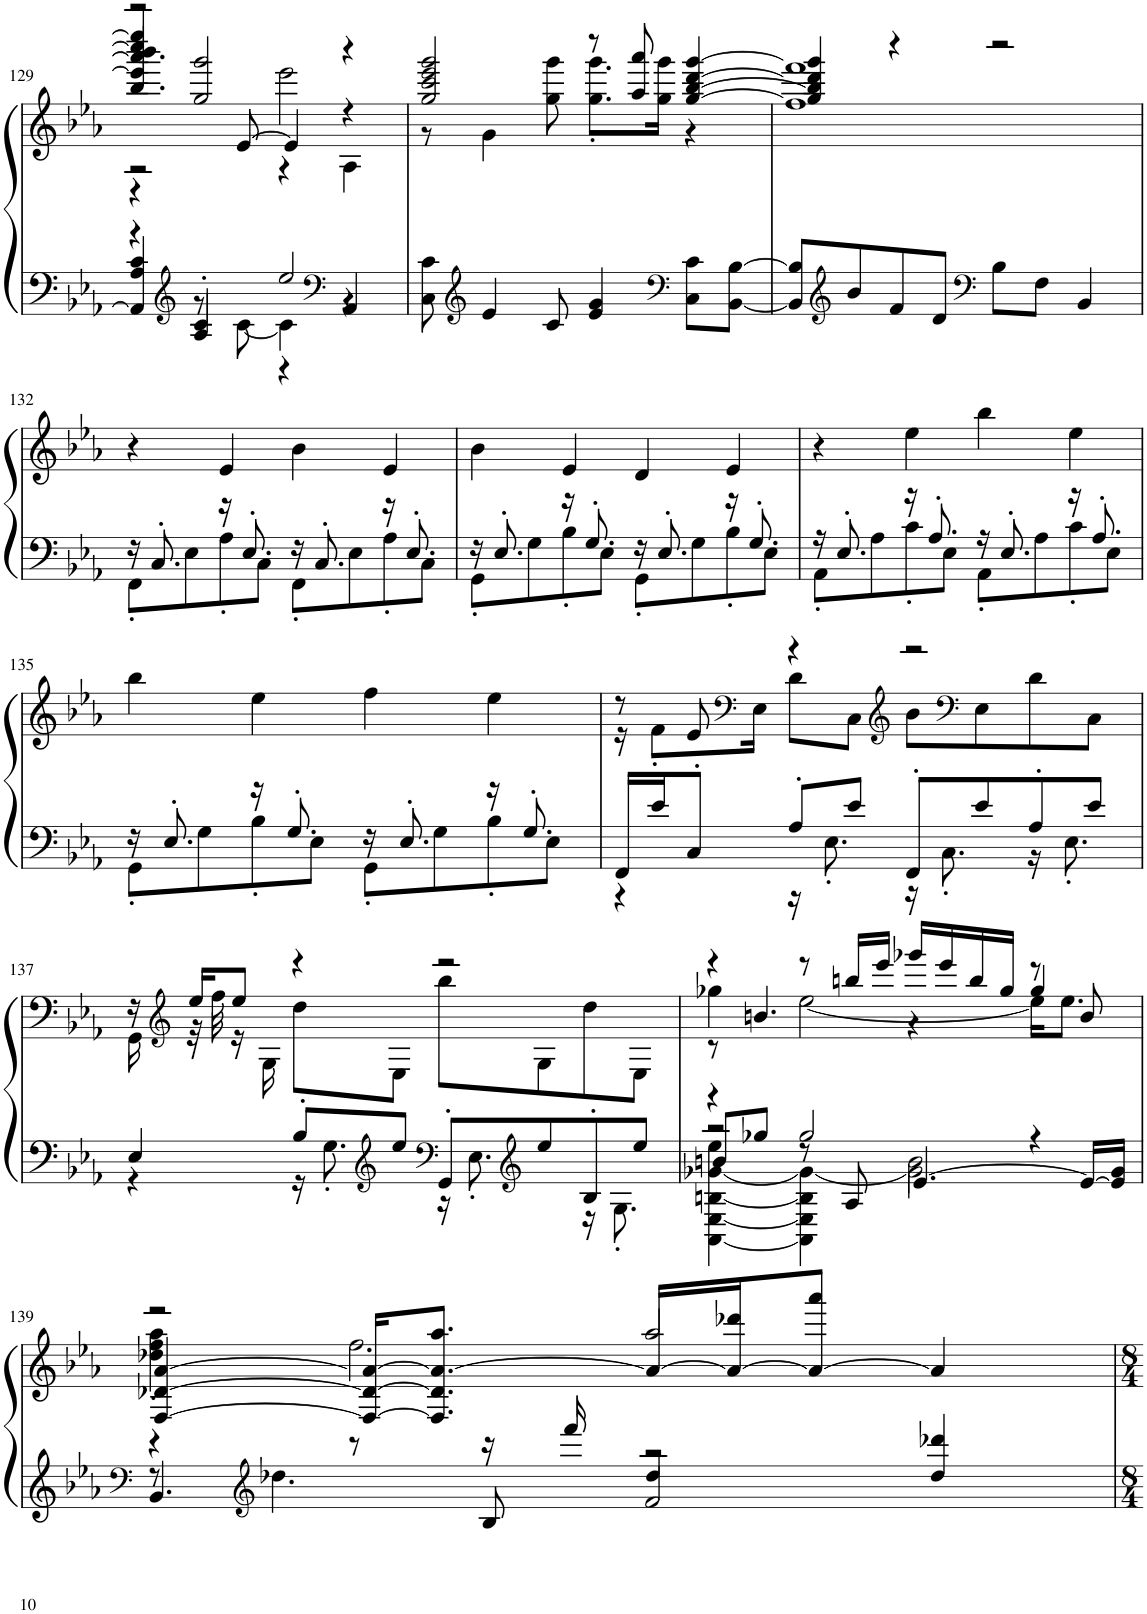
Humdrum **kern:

**kern	**kern
*part1	*part1
*staff2	*staff1
*I"Piano, Klavier	*
*I'Pno.	*
!!LO:PB:g=z
*clefF4	*clefG2
*k[b-e-a-]	*k[b-e-a-]
*M4/4	*M4/4
=129	=129
*^	*^
*	*^	*	*^
*	*	*	*	*	*^
4r	4r	4AA-/] 4A-/ 4c/	4eee-/] 4aaa-/] 4cccc/] 4eeee-/]	2r	4.bb-/ 4.bbb-/	2r
*clefG2	*	*	*	*	*	*
4A-/	8r	4c'/	2gg/ 2ggg/	.	.	.
.	[8c\	.	.	.	[8e-/	.
2ee-/	4c\]	4r	.	2eee-\	4e-/]	4r
*clefF4	*	*	*	*	*	*
.	4r	4AA-/	4r	.	4r	4A-\
*v	*v	*v	*	*	*	*
*	*	*v	*v	*v
=130	=130	=130
8C\ 8c\	2gg/ 2ccc/ 2eee-/ 2ggg/	8r
*clefG2	*	*
4e-/	.	4g\
8c/	.	8gg\ 8ggg\
4e-/ 4g/	8r	8.gg\' 8.ggg\'L
.	8aa-/ 8aaa-/	.
.	.	16gg\ 16ggg\Jk
*clefF4	*	*
8C\ 8c\L	[4gg/ [4bb-/ [4ddd/ [4ggg/	4r
[8BB-\ [8B-\J	.	.
=131	=131	=131
8BB-/] 8B-/]L	4gg/] 4bb-/] 4ddd/] 4ggg/]	1ff 1fff
*clefG2	*	*
8b-/	.	.
8f/	4r	.
8d/J	.	.
*clefF4	*	*
8B-\L	2r	.
8F\J	.	.
4BB-/	.	.
*	*v	*v
!!LO:LB:g=z
=132	=132
*^	*
16r	8FF'\L	4r
8.C'/	.	.
.	8E-\	.
16r	8A-'\	4e-/
8.E-'/	.	.
.	8C\J	.
16r	8FF'\L	4b-\
8.C'/	.	.
.	8E-\	.
16r	8A-'\	4e-/
8.E-'/	.	.
.	8C\J	.
=133	=133	=133
16r	8GG'\L	4b-\
8.E-'/	.	.
.	8G\	.
16r	8B-'\	4e-/
8.G'/	.	.
.	8E-\J	.
16r	8GG'\L	4d/
8.E-'/	.	.
.	8G\	.
16r	8B-'\	4e-/
8.G'/	.	.
.	8E-\J	.
=134	=134	=134
16r	8AA-'\L	4r
8.E-'/	.	.
.	8A-\	.
16r	8c'\	4ee-\
8.A-'/	.	.
.	8E-\J	.
16r	8AA-'\L	4bb-\
8.E-'/	.	.
.	8A-\	.
16r	8c'\	4ee-\
8.A-'/	.	.
.	8E-\J	.
!!LO:LB:g=z
=135	=135	=135
16r	8GG'\L	4bb-\
8.E-'/	.	.
.	8G\	.
16r	8B-'\	4ee-\
8.G'/	.	.
.	8E-\J	.
16r	8GG'\L	4ff\
8.E-'/	.	.
.	8G\	.
16r	8B-'\	4ee-\
8.G'/	.	.
.	8E-\J	.
=136	=136	=136
*	*	*^
16FF/LL	4r	8r	16r
16e-/J	.	.	8f'\L
8C'/J	.	8e-/	.
*	*	*clefF4	*
.	.	.	16E-\Jk
8A-'/L	16r	4r	8d\L
.	8.E-'\	.	.
8e-/J	.	.	8C\J
*	*	*clefG2	*
8FF'/L	16r	2r	8b-\L
.	8.C'\	.	.
*	*	*clefF4	*
8e-/	.	.	8E-\
8A-'/	16r	.	8d\
.	8.E-'\	.	.
8e-/J	.	.	8C\J
!!LO:LB:g=z	!!
=137	=137	=137	=137
4E-/	4r	16r	16GG\
*	*	*clefG2	*
.	.	16ee-/KL	32r
.	.	.	32ff\
.	.	8ee-/J	16r
.	.	.	16G\
8B-'/L	16r	4r	8dd\L
.	8.G'\	.	.
*clefG2	*	*	*
8ee-/J	.	.	8E-\J
*clefF4	*	*	*
8GG'/L	16r	2r	8bb-\L
.	8.E-'\	.	.
*clefG2	*	*	*
8ee-/	.	.	8G\
8B-'/	16r	.	8dd\
.	8.G'\	.	.
8ee-/J	.	.	8E-\J
=138	=138	=138	=138
*^	*^	*	*^
4r	2r	8bn/L	[4AA-\ [4E-\ [4Bn\ [4g-X\ 4ee-\	4r	4gg-X\	8r
.	.	8gg-X/J	.	.	.	4.bn/
2gg-/	.	8r	4AA-\] 4E-\] 4B\] 4g-\_	8r	[2ee-\	.
.	.	8A-/	.	16bbn/LL	.	.
.	.	.	.	16eee-/JJ	.	.
.	2b\	[4.e-/	2g-\]	16ggg-X/LL	.	4r
.	.	.	.	16eee-/	.	.
.	.	.	.	16bb/	.	.
.	.	.	.	16gg-/JJ	.	.
4r	.	.	.	8r	16ee-\KL]	4gg-/
.	.	.	.	.	8.ee-\J	.
.	.	16e-/LL_	.	8b/	.	.
.	.	16e-/] 16g-/JJ	.	.	.	.
*v	*v	*v	*v	*	*	*
!!LO:LB:g=z	!!	!!
=139	=139	=139	=139
*clefF4	*	*	*
*^	*	*	*
*	*^	*	*	*
4r	8r	4.BB-/	2r	4dd-X\' 4ff\' 4aa-\'	[4F/ [4d-X/ [4a-/
*clefG2	*	*	*	*	*
.	4.dd-X\	.	.	.	.
8r	.	.	.	2.ff\	16F/_ 16d-/_ 16a-/_KL
.	.	.	.	.	8.F/] 8.d-/] 8.a-/_ 8.aa-/J
16r	.	8B-/	.	.	.
16fff/	.	.	.	.	.
4dd-/	2r	2f/	2aa-/	.	16a-/LL_
.	.	.	.	.	16a-/_ 16ddd-X/J
.	.	.	.	.	8a-/_ 8aaa-/J
4dd-/ 4ddd-X/	.	.	.	.	4a-/]
*v	*v	*v	*	*	*
*	*v	*v	*v
=	=
*-	*-
